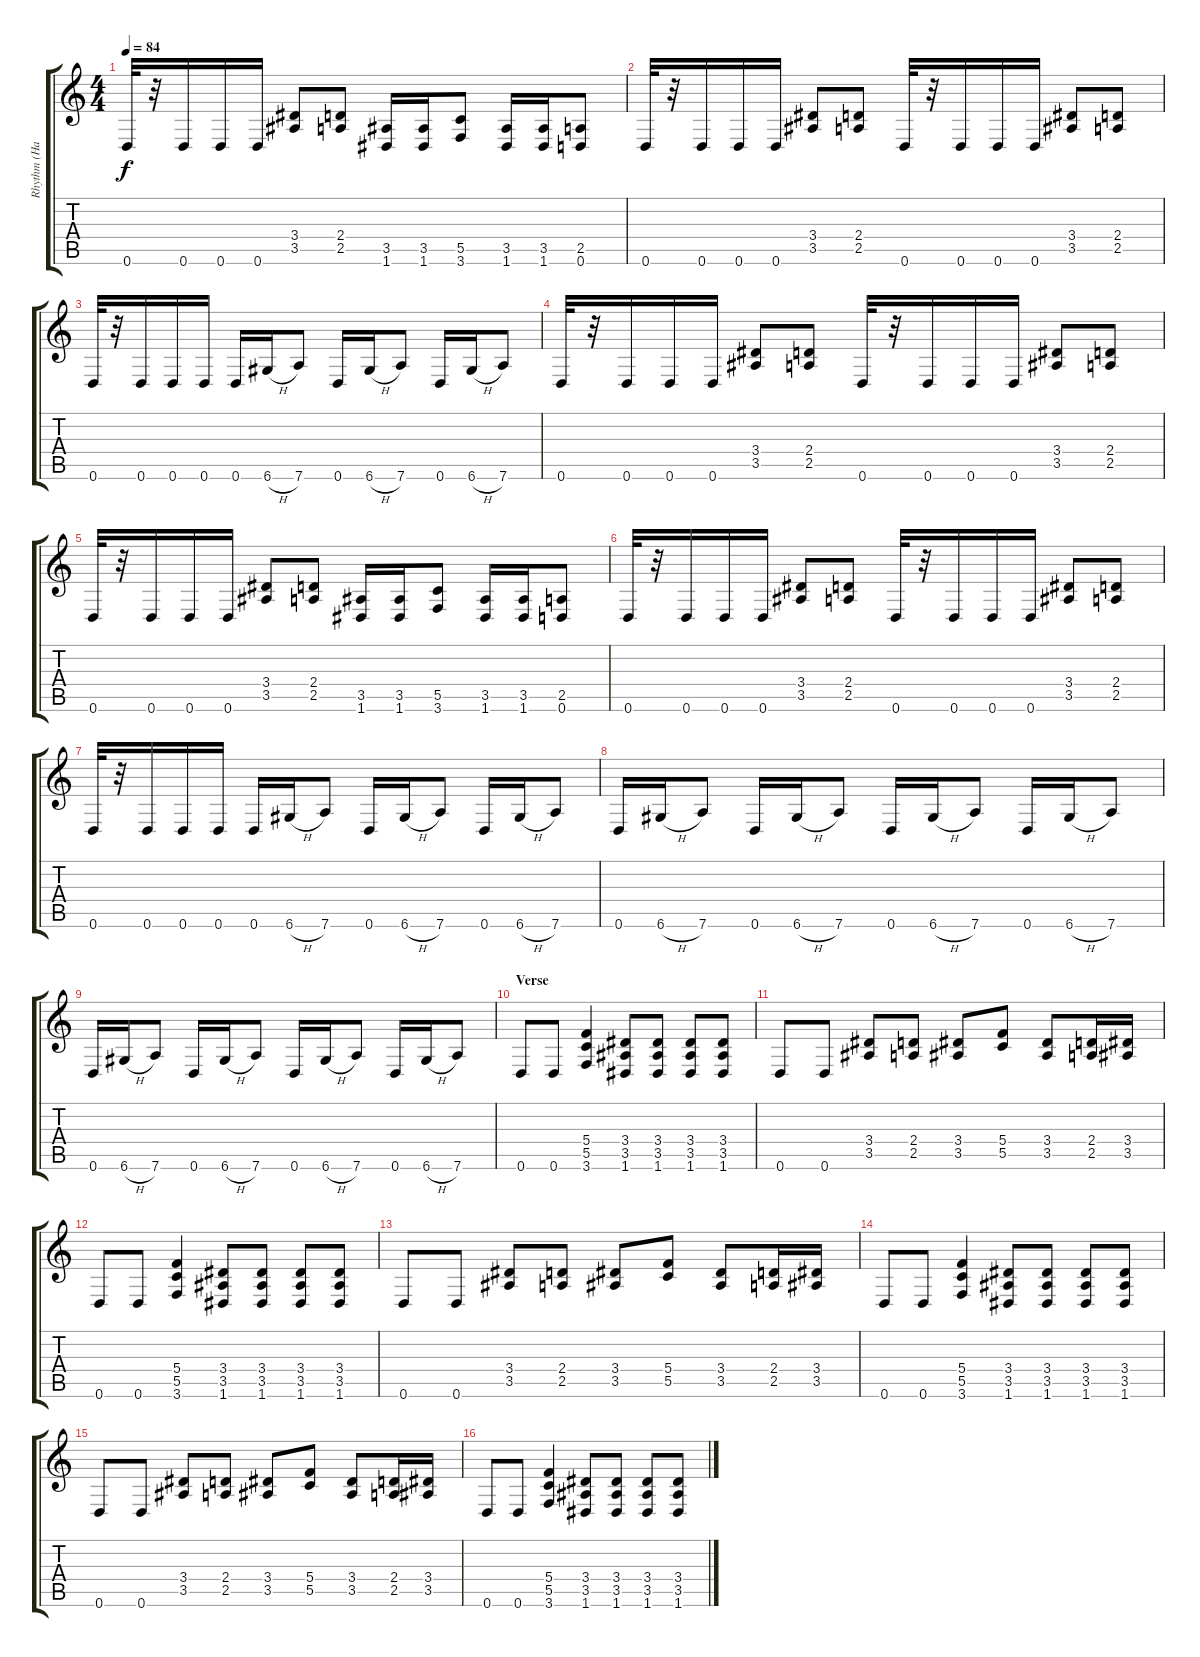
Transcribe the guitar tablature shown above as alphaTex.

\track ("Rhythm (Hakan)" "Rhythm (Ha") {instrument distortionguitar}
\staff {score tabs}
\tuning (D4 A3 F3 C3 G2 D2) {hide}
\ts (4 4)
\tempo 84
\clef g2
\ks c
0.6.32{dy f} r.32 0.6.16 0.6.16 0.6.16 (3.4 3.5).8 (2.4 2.5).8 (3.5 1.6).16 (3.5 1.6).16 (5.5 3.6).8 (3.5 1.6).16 (3.5 1.6).16 (2.5 0.6).8 |
0.6.32 r.32 0.6.16 0.6.16 0.6.16 (3.4 3.5).8 (2.4 2.5).8 0.6.32 r.32 0.6.16 0.6.16 0.6.16 (3.4 3.5).8 (2.4 2.5).8 |
0.6.32 r.32 0.6.16 0.6.16 0.6.16 0.6.16 6.6{h}.16 7.6.8 0.6.16 6.6{h}.16 7.6.8 0.6.16 6.6{h}.16 7.6.8 |
0.6.32 r.32 0.6.16 0.6.16 0.6.16 (3.4 3.5).8 (2.4 2.5).8 0.6.32 r.32 0.6.16 0.6.16 0.6.16 (3.4 3.5).8 (2.4 2.5).8 |
0.6.32 r.32 0.6.16 0.6.16 0.6.16 (3.4 3.5).8 (2.4 2.5).8 (3.5 1.6).16 (3.5 1.6).16 (5.5 3.6).8 (3.5 1.6).16 (3.5 1.6).16 (2.5 0.6).8 |
0.6.32 r.32 0.6.16 0.6.16 0.6.16 (3.4 3.5).8 (2.4 2.5).8 0.6.32 r.32 0.6.16 0.6.16 0.6.16 (3.4 3.5).8 (2.4 2.5).8 |
0.6.32 r.32 0.6.16 0.6.16 0.6.16 0.6.16 6.6{h}.16 7.6.8 0.6.16 6.6{h}.16 7.6.8 0.6.16 6.6{h}.16 7.6.8 |
0.6.16 6.6{h}.16 7.6.8 0.6.16 6.6{h}.16 7.6.8 0.6.16 6.6{h}.16 7.6.8 0.6.16 6.6{h}.16 7.6.8 |
0.6.16 6.6{h}.16 7.6.8 0.6.16 6.6{h}.16 7.6.8 0.6.16 6.6{h}.16 7.6.8 0.6.16 6.6{h}.16 7.6.8 |
\section ("" "Verse")
0.6.8 0.6.8 (5.4 5.5 3.6).4 (3.4 3.5 1.6).8 (3.4 3.5 1.6).8 (3.4 3.5 1.6).8 (3.4 3.5 1.6).8 |
0.6.8 0.6.8 (3.4 3.5).8 (2.4 2.5).8 (3.4 3.5).8 (5.4 5.5).8 (3.4 3.5).8 (2.4 2.5).16 (3.4 3.5).16 |
0.6.8 0.6.8 (5.4 5.5 3.6).4 (3.4 3.5 1.6).8 (3.4 3.5 1.6).8 (3.4 3.5 1.6).8 (3.4 3.5 1.6).8 |
0.6.8 0.6.8 (3.4 3.5).8 (2.4 2.5).8 (3.4 3.5).8 (5.4 5.5).8 (3.4 3.5).8 (2.4 2.5).16 (3.4 3.5).16 |
0.6.8 0.6.8 (5.4 5.5 3.6).4 (3.4 3.5 1.6).8 (3.4 3.5 1.6).8 (3.4 3.5 1.6).8 (3.4 3.5 1.6).8 |
0.6.8 0.6.8 (3.4 3.5).8 (2.4 2.5).8 (3.4 3.5).8 (5.4 5.5).8 (3.4 3.5).8 (2.4 2.5).16 (3.4 3.5).16 |
0.6.8 0.6.8 (5.4 5.5 3.6).4 (3.4 3.5 1.6).8 (3.4 3.5 1.6).8 (3.4 3.5 1.6).8 (3.4 3.5 1.6).8
